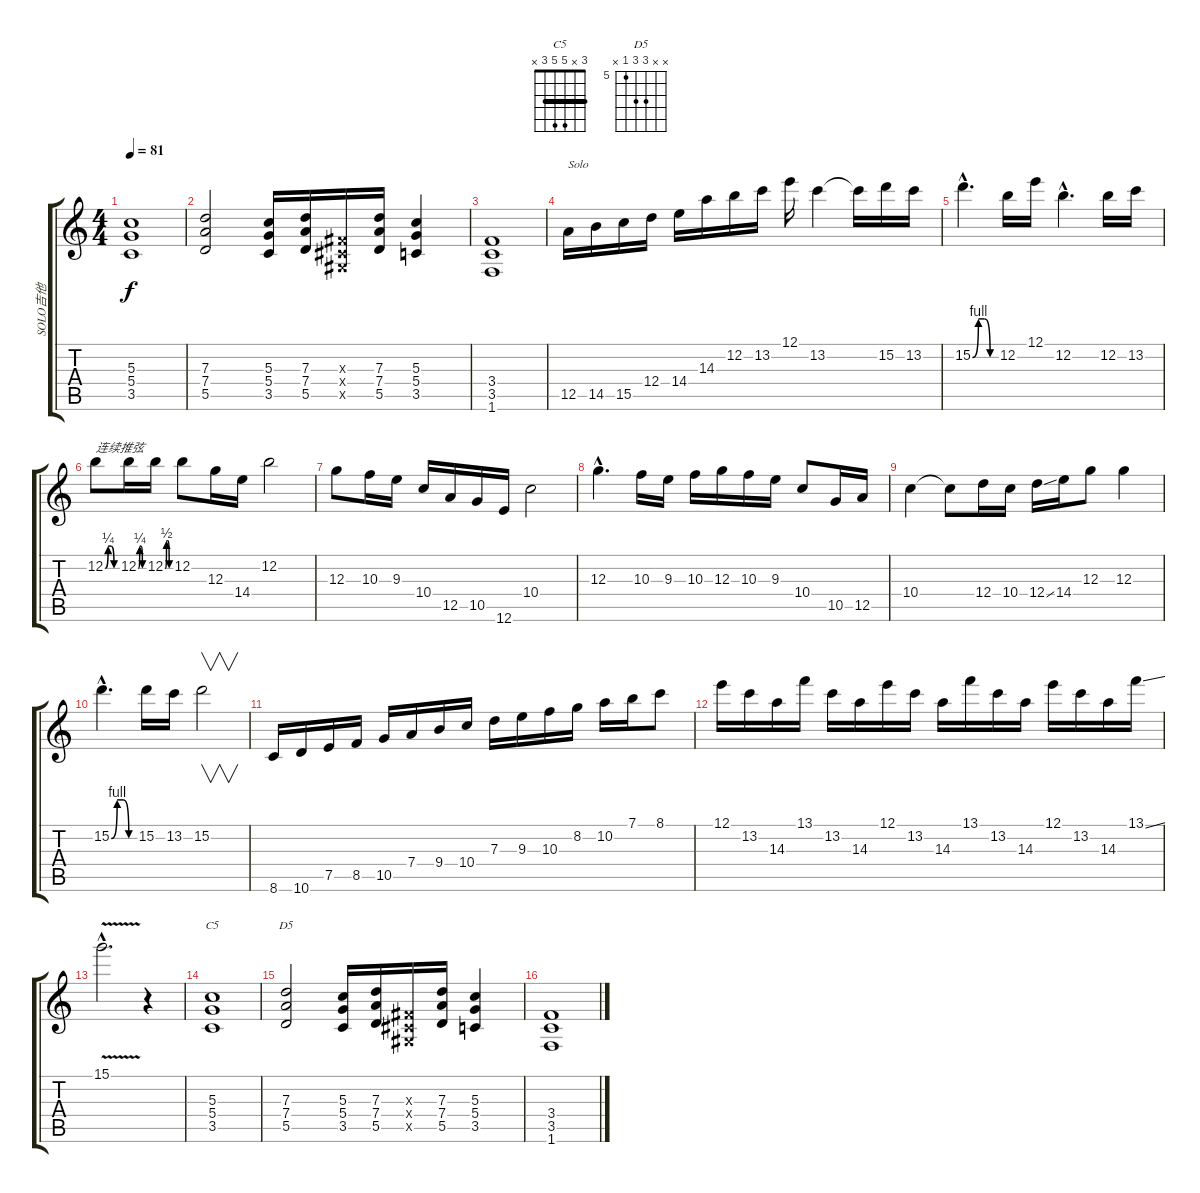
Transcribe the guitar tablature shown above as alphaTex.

\track ("SOLO吉他" "SOLO吉他") {instrument overdrivenguitar}
\staff {score tabs}
\tuning (E4 B3 G3 D3 A2 E2) {hide}
\chord ("C5" 3 x 5 5 3 x) {barre 3}
\chord ("D5" x x 7 7 5 x) {firstfret 5}
\ts (4 4)
\tempo 81
\clef g2
\ks c
(5.3 5.4 3.5).1{dy f} |
(7.3 7.4 5.5).2 (5.3 5.4 3.5).16 (7.3 7.4 5.5).16 (-1.3{x} -1.4{x} -1.5{x}).16 (7.3 7.4 5.5).16 (5.3 5.4 3.5).4 |
(3.4 3.5 1.6).1 |
12.5.16{txt "Solo"} 14.5.16 15.5.16 12.4.16 14.4.16 14.3.16 12.2.16 13.2.16 12.1.16 13.2.4 13.2{t}.16 15.2.16 13.2.16 |
15.2{be (custom 0 0 15 4 30 4 45 0 60 0) hac}.4{d} 12.2.16 12.1.16 12.2{hac}.4{d} 12.2.16 13.2.16 |
12.2{be (custom 0 0 15 1 30 1 45 0 60 0)}.8{txt "连续推弦"} 12.2{be (custom 0 0 15 1 30 1 45 0 60 0)}.16 12.2{be (custom 0 0 15 2 30 2 45 0 60 0)}.16 12.2.8 12.3.16 14.4.16 12.2.2 |
12.3.8 10.3.16 9.3.16 10.4.16 12.5.16 10.5.16 12.6.16 10.4.2 |
12.3{hac}.4{d} 10.3.16 9.3.16 10.3.16 12.3.16 10.3.16 9.3.16 10.4.8 10.5.16 12.5.16 |
10.4.4 10.4{t}.8 12.4.16 10.4.16 12.4{ss}.16 14.4.16 12.3.8 12.3.4 |
15.2{be (custom 0 0 15 4 30 4 45 0 60 0) hac}.4{d} 15.2.16 13.2.16 15.2.2{v} |
8.6.16 10.6.16 7.5.16 8.5.16 10.5.16 7.4.16 9.4.16 10.4.16 7.3.16 9.3.16 10.3.16 8.2.16 10.2.16 7.1.16 8.1.8 |
12.1.16 13.2.16 14.3.16 13.1.16 13.2.16 14.3.16 12.1.16 13.2.16 14.3.16 13.1.16 13.2.16 14.3.16 12.1.16 13.2.16 14.3.16 13.1{ss}.16 |
15.1{v hac}.2{d} r.4 |
(5.3 5.4 3.5).1{ch "C5"} |
(7.3 7.4 5.5).2{ch "D5"} (5.3 5.4 3.5).16 (7.3 7.4 5.5).16 (-1.3{x} -1.4{x} -1.5{x}).16 (7.3 7.4 5.5).16 (5.3 5.4 3.5).4 |
(3.4 3.5 1.6).1
